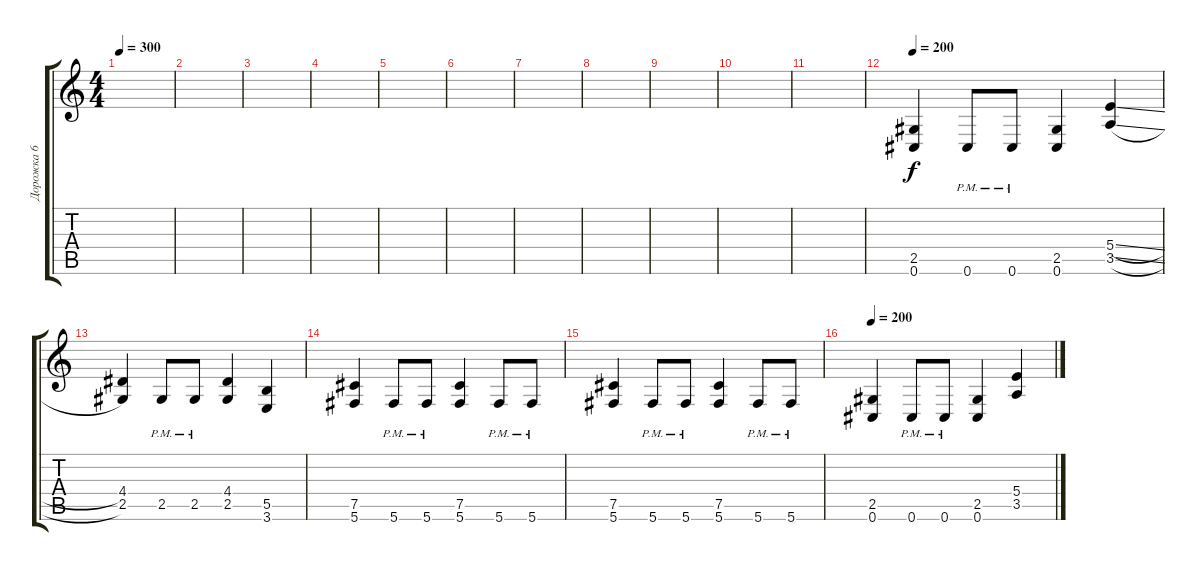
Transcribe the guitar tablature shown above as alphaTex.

\track ("Дорожка 6" "Дорожка 6") {instrument distortionguitar}
\staff {score tabs}
\tuning (Db4 Ab3 E3 B2 Gb2 Db2) {hide}
\ts (4 4)
\tempo 300
\clef g2
\ks c
|
|
|
|
|
|
|
|
|
|
|
\tempo 200
(2.5 0.6).4 0.6{pm}.8 0.6{pm}.8 (2.5 0.6).4 (5.4{sl} 3.5{sl}).4 |
(4.4 2.5).4 2.5{pm}.8 2.5{pm}.8 (4.4 2.5).4 (5.5 3.6).4 |
(7.5 5.6).4 5.6{pm}.8 5.6{pm}.8 (7.5 5.6).4 5.6{pm}.8 5.6{pm}.8 |
(7.5 5.6).4 5.6{pm}.8 5.6{pm}.8 (7.5 5.6).4 5.6{pm}.8 5.6{pm}.8 |
\tempo 200
(2.5 0.6).4 0.6{pm}.8 0.6{pm}.8 (2.5 0.6).4 (5.4{sl} 3.5{sl}).4
